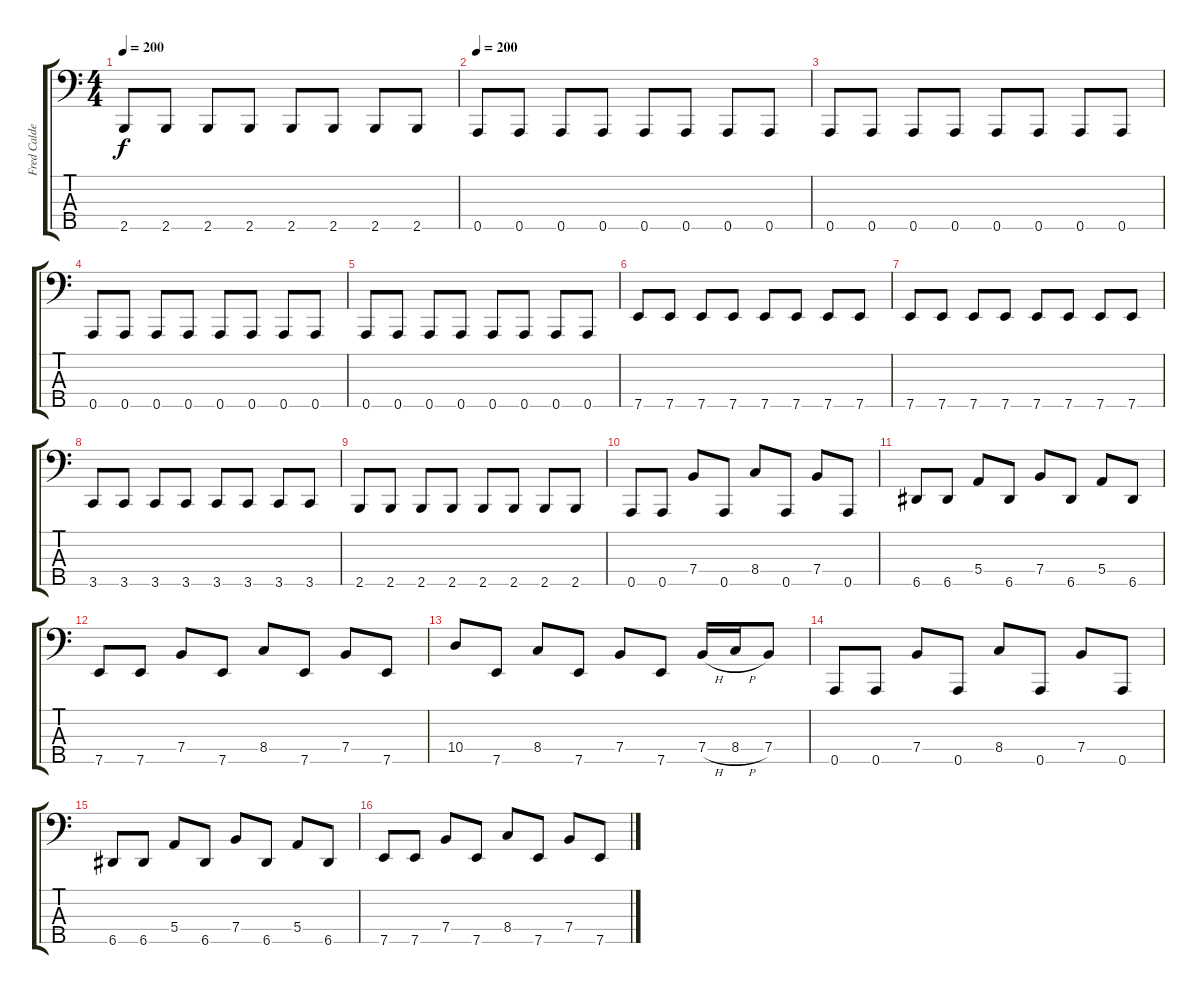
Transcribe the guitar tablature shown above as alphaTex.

\track ("Fred Calderon" "Fred Calde") {instrument electricbasspick}
\staff {score tabs}
\tuning (G2 D2 A1 E1 A0) {hide}
\ts (4 4)
\tempo 200
\clef f4
\ks c
2.5.8{dy f} 2.5.8 2.5.8 2.5.8 2.5.8 2.5.8 2.5.8 2.5.8 |
\tempo 200
0.5.8 0.5.8 0.5.8 0.5.8 0.5.8 0.5.8 0.5.8 0.5.8 |
0.5.8 0.5.8 0.5.8 0.5.8 0.5.8 0.5.8 0.5.8 0.5.8 |
0.5.8 0.5.8 0.5.8 0.5.8 0.5.8 0.5.8 0.5.8 0.5.8 |
0.5.8 0.5.8 0.5.8 0.5.8 0.5.8 0.5.8 0.5.8 0.5.8 |
7.5.8 7.5.8 7.5.8 7.5.8 7.5.8 7.5.8 7.5.8 7.5.8 |
7.5.8 7.5.8 7.5.8 7.5.8 7.5.8 7.5.8 7.5.8 7.5.8 |
3.5.8 3.5.8 3.5.8 3.5.8 3.5.8 3.5.8 3.5.8 3.5.8 |
2.5.8 2.5.8 2.5.8 2.5.8 2.5.8 2.5.8 2.5.8 2.5.8 |
0.5.8 0.5.8 7.4.8 0.5.8 8.4.8 0.5.8 7.4.8 0.5.8 |
6.5.8 6.5.8 5.4.8 6.5.8 7.4.8 6.5.8 5.4.8 6.5.8 |
7.5.8 7.5.8 7.4.8 7.5.8 8.4.8 7.5.8 7.4.8 7.5.8 |
10.4.8 7.5.8 8.4.8 7.5.8 7.4.8 7.5.8 7.4{h}.16 8.4{h}.16 7.4.8 |
0.5.8 0.5.8 7.4.8 0.5.8 8.4.8 0.5.8 7.4.8 0.5.8 |
6.5.8 6.5.8 5.4.8 6.5.8 7.4.8 6.5.8 5.4.8 6.5.8 |
7.5.8 7.5.8 7.4.8 7.5.8 8.4.8 7.5.8 7.4.8 7.5.8
